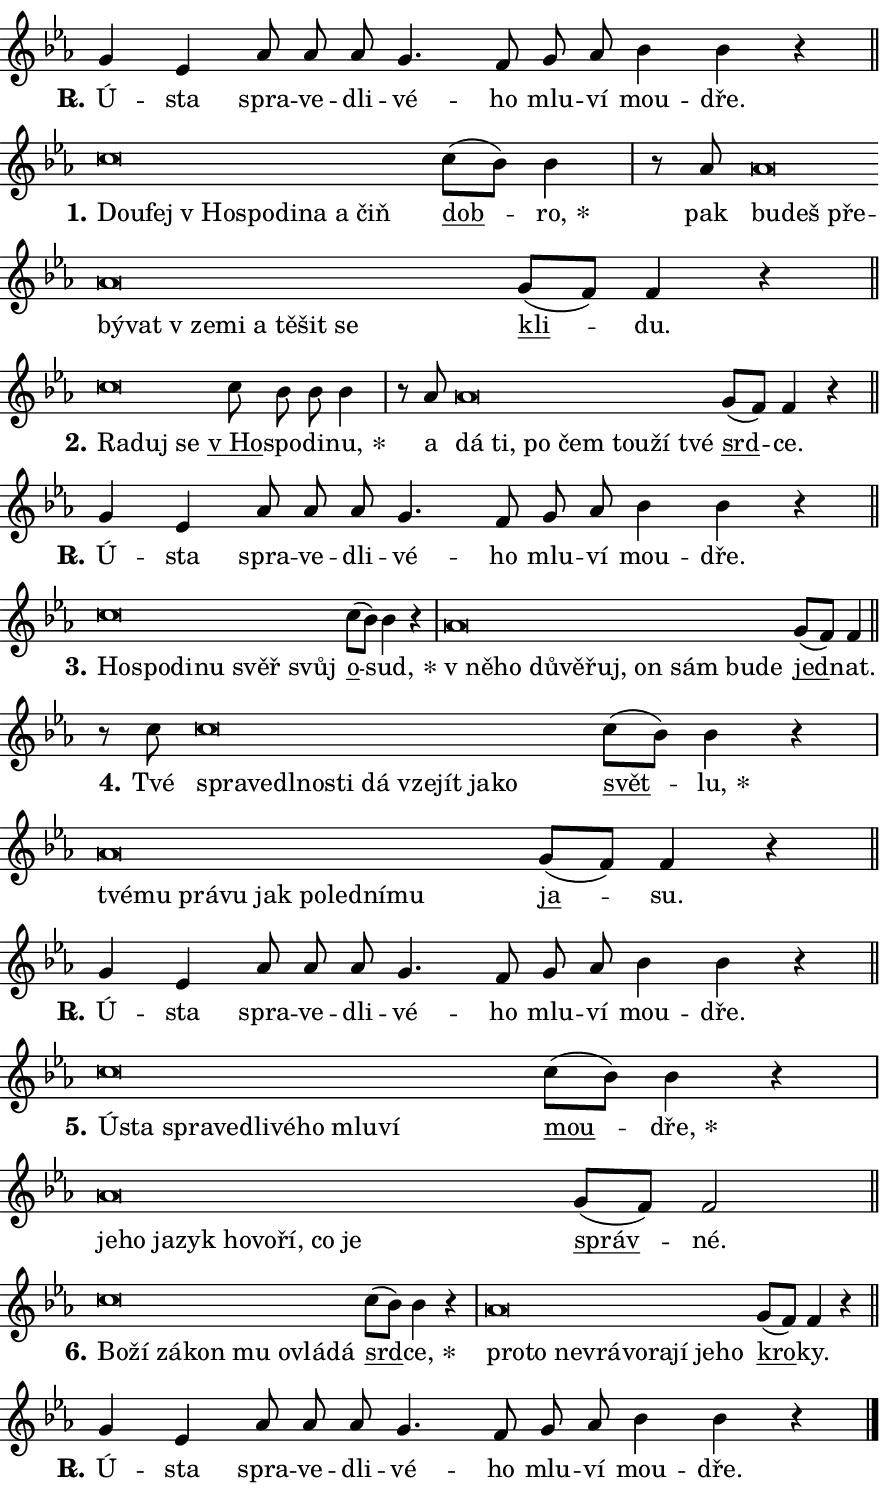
\version "2.24.0"
\header { tagline = "" }
\paper {
  indent = 0\cm
  top-margin = 0\cm
  right-margin = 0.13\cm % to fit lyric hyphens
  bottom-margin = 0\cm
  left-margin = 0\cm
  paper-width = 15\cm
  page-breaking = #ly:one-page-breaking
  system-system-spacing.basic-distance = #11
  score-system-spacing.basic-distance = #11
  ragged-last = ##f
}


%% Author: Thomas Morley
%% https://lists.gnu.org/archive/html/lilypond-user/2020-05/msg00002.html
#(define (line-position grob)
"Returns position of @var[grob} in current system:
   @code{'start}, if at first time-step
   @code{'end}, if at last time-step
   @code{'middle} otherwise
"
  (let* ((col (ly:item-get-column grob))
         (ln (ly:grob-object col 'left-neighbor))
         (rn (ly:grob-object col 'right-neighbor))
         (col-to-check-left (if (ly:grob? ln) ln col))
         (col-to-check-right (if (ly:grob? rn) rn col))
         (break-dir-left
           (and
             (ly:grob-property col-to-check-left 'non-musical #f)
             (ly:item-break-dir col-to-check-left)))
         (break-dir-right
           (and
             (ly:grob-property col-to-check-right 'non-musical #f)
             (ly:item-break-dir col-to-check-right))))
        (cond ((eqv? 1 break-dir-left) 'start)
              ((eqv? -1 break-dir-right) 'end)
              (else 'middle))))

#(define (tranparent-at-line-position vctor)
  (lambda (grob)
  "Relying on @code{line-position} select the relevant enry from @var{vctor}.
Used to determine transparency,"
    (case (line-position grob)
      ((end) (not (vector-ref vctor 0)))
      ((middle) (not (vector-ref vctor 1)))
      ((start) (not (vector-ref vctor 2))))))

noteHeadBreakVisibility =
#(define-music-function (break-visibility)(vector?)
"Makes @code{NoteHead}s transparent relying on @var{break-visibility}"
#{
  \override NoteHead.transparent =
    #(tranparent-at-line-position break-visibility)
#})

#(define delete-ledgers-for-transparent-note-heads
  (lambda (grob)
    "Reads whether a @code{NoteHead} is transparent.
If so this @code{NoteHead} is removed from @code{'note-heads} from
@var{grob}, which is supposed to be @code{LedgerLineSpanner}.
As a result ledgers are not printed for this @code{NoteHead}"
    (let* ((nhds-array (ly:grob-object grob 'note-heads))
           (nhds-list
             (if (ly:grob-array? nhds-array)
                 (ly:grob-array->list nhds-array)
                 '()))
           ;; Relies on the transparent-property being done before
           ;; Staff.LedgerLineSpanner.after-line-breaking is executed.
           ;; This is fragile ...
           (to-keep
             (remove
               (lambda (nhd)
                 (ly:grob-property nhd 'transparent #f))
               nhds-list)))
      ;; TODO find a better method to iterate over grob-arrays, similiar
      ;; to filter/remove etc for lists
      ;; For now rebuilt from scratch
      (set! (ly:grob-object grob 'note-heads)  '())
      (for-each
        (lambda (nhd)
          (ly:pointer-group-interface::add-grob grob 'note-heads nhd))
        to-keep))))

squashNotes = {
  \override NoteHead.X-extent = #'(-0.2 . 0.2)
  \override NoteHead.Y-extent = #'(-0.75 . 0)
  \override NoteHead.stencil =
    #(lambda (grob)
       (let ((pos (ly:grob-property grob 'staff-position)))
         (begin
           (if (< pos -7) (display "ERROR: Lower brevis then expected\n") (display ""))
           (if (<= pos -6) ly:text-interface::print ly:note-head::print))))
}
unSquashNotes = {
  \revert NoteHead.X-extent
  \revert NoteHead.Y-extent
  \revert NoteHead.stencil
}

hideNotes = \noteHeadBreakVisibility #begin-of-line-visible
unHideNotes = \noteHeadBreakVisibility #all-visible

% work-around for resetting accidentals
% https://lilypond.org/doc/v2.23/Documentation/notation/displaying-rhythms#unmetered-music
cadenzaMeasure = {
  \cadenzaOff
  \partial 1024 s1024
  \cadenzaOn
}

#(define-markup-command (accent layout props text) (markup?)
  "Underline accented syllable"
  (interpret-markup layout props
    #{\markup \override #'(offset . 4.3) \underline { #text }#}))

responsum = \markup \concat {
  "R" \hspace #-1.05 \path #0.1 #'((moveto 0 0.07) (lineto 0.9 0.8)) \hspace #0.05 "."
}

spaceSize = #0.6828661417322834 % exact space size for TeX Gyre Schola

\layout {
  \context {
    \Staff
    \remove "Time_signature_engraver"
    \override LedgerLineSpanner.after-line-breaking = #delete-ledgers-for-transparent-note-heads
  }
  \context {
    \Lyrics {
      \override LyricSpace.minimum-distance = \spaceSize
      \override LyricText.font-name = #"TeX Gyre Schola"
      \override LyricText.font-size = 1
      \override StanzaNumber.font-name = #"TeX Gyre Schola Bold"
      \override StanzaNumber.font-size = 1
    }
  }
  \context {
    \Score 
    \override NoteHead.text =
      #(lambda (grob) 
        (let ((pos (ly:grob-property grob 'staff-position)))
          #{\markup {
            \combine
              \halign #-0.55 \raise #(if (= pos -6) 0 0.5) \override #'(thickness . 2) \draw-line #'(3.2 . 0)
              \musicglyph "noteheads.sM1"
          }#}))
  }
}

% magnetic-lyrics.ily
%
%   written by
%     Jean Abou Samra <jean@abou-samra.fr>
%     Werner Lemberg <wl@gnu.org>
%
%   adapted by
%     Jiri Hon <jiri.hon@gmail.com>
%
% Version 2022-Apr-15

% https://www.mail-archive.com/lilypond-user@gnu.org/msg149350.html

#(define (Left_hyphen_pointer_engraver context)
   "Collect syllable-hyphen-syllable occurrences in lyrics and store
them in properties.  This engraver only looks to the left.  For
example, if the lyrics input is @code{foo -- bar}, it does the
following.

@itemize @bullet
@item
Set the @code{text} property of the @code{LyricHyphen} grob between
@q{foo} and @q{bar} to @code{foo}.

@item
Set the @code{left-hyphen} property of the @code{LyricText} grob with
text @q{foo} to the @code{LyricHyphen} grob between @q{foo} and
@q{bar}.
@end itemize

Use this auxiliary engraver in combination with the
@code{lyric-@/text::@/apply-@/magnetic-@/offset!} hook."
   (let ((hyphen #f)
         (text #f))
     (make-engraver
      (acknowledgers
       ((lyric-syllable-interface engraver grob source-engraver)
        (set! text grob)))
      (end-acknowledgers
       ((lyric-hyphen-interface engraver grob source-engraver)
        ;(when (not (grob::has-interface grob 'lyric-space-interface))
          (set! hyphen grob)));)
      ((stop-translation-timestep engraver)
       (when (and text hyphen)
         (ly:grob-set-object! text 'left-hyphen hyphen))
       (set! text #f)
       (set! hyphen #f)))))

#(define (lyric-text::apply-magnetic-offset! grob)
   "If the space between two syllables is less than the value in
property @code{LyricText@/.details@/.squash-threshold}, move the right
syllable to the left so that it gets concatenated with the left
syllable.

Use this function as a hook for
@code{LyricText@/.after-@/line-@/breaking} if the
@code{Left_@/hyphen_@/pointer_@/engraver} is active."
   (let ((hyphen (ly:grob-object grob 'left-hyphen #f)))
     (when hyphen
       (let ((left-text (ly:spanner-bound hyphen LEFT)))
         (when (grob::has-interface left-text 'lyric-syllable-interface)
           (let* ((common (ly:grob-common-refpoint grob left-text X))
                  (this-x-ext (ly:grob-extent grob common X))
                  (left-x-ext
                   (begin
                     ;; Trigger magnetism for left-text.
                     (ly:grob-property left-text 'after-line-breaking)
                     (ly:grob-extent left-text common X)))
                  ;; `delta` is the gap width between two syllables.
                  (delta (- (interval-start this-x-ext)
                            (interval-end left-x-ext)))
                  (details (ly:grob-property grob 'details))
                  (threshold (assoc-get 'squash-threshold details 0.2)))
             (when (< delta threshold)
               (let* (;; We have to manipulate the input text so that
                      ;; ligatures crossing syllable boundaries are not
                      ;; disabled.  For languages based on the Latin
                      ;; script this is essentially a beautification.
                      ;; However, for non-Western scripts it can be a
                      ;; necessity.
                      (lt (ly:grob-property left-text 'text))
                      (rt (ly:grob-property grob 'text))
                      (is-space (grob::has-interface hyphen 'lyric-space-interface))
                      (space (if is-space " " ""))
                      (extra-delta (if is-space spaceSize 0))
                      ;; Append new syllable.
                      (ltrt-space (if (and (string? lt) (string? rt))
                                (string-append lt space rt)
                                (make-concat-markup (list lt space rt))))
                      ;; Right-align `ltrt` to the right side.
                      (ltrt-space-markup (grob-interpret-markup
                               grob
                               (make-translate-markup
                                (cons (interval-length this-x-ext) 0)
                                (make-right-align-markup ltrt-space)))))
                 (begin
                   ;; Don't print `left-text`.
                   (ly:grob-set-property! left-text 'stencil #f)
                   ;; Set text and stencil (which holds all collected
                   ;; syllables so far) and shift it to the left.
                   (ly:grob-set-property! grob 'text ltrt-space)
                   (ly:grob-set-property! grob 'stencil ltrt-space-markup)
                   (ly:grob-translate-axis! grob (- (- delta extra-delta)) X))))))))))


#(define (lyric-hyphen::displace-bounds-first grob)
   ;; Make very sure this callback isn't triggered too early.
   (let ((left (ly:spanner-bound grob LEFT))
         (right (ly:spanner-bound grob RIGHT)))
     (ly:grob-property left 'after-line-breaking)
     (ly:grob-property right 'after-line-breaking)
     (ly:lyric-hyphen::print grob)))

squashThreshold = #0.4

\layout {
  \context {
    \Lyrics
    \consists #Left_hyphen_pointer_engraver
    \override LyricText.after-line-breaking =
      #lyric-text::apply-magnetic-offset!
    \override LyricHyphen.stencil = #lyric-hyphen::displace-bounds-first
    \override LyricText.details.squash-threshold = \squashThreshold
    \override LyricHyphen.minimum-distance = 0
    \override LyricHyphen.minimum-length = \squashThreshold
  }
}

squashText = \override LyricText.details.squash-threshold = 9999
unSquashText = \override LyricText.details.squash-threshold = \squashThreshold

leftText = \override LyricText.self-alignment-X = #LEFT
unLeftText = \revert LyricText.self-alignment-X

starOffset = #(lambda (grob) 
                (let ((x_offset (ly:self-alignment-interface::aligned-on-x-parent grob)))
                  (if (= x_offset 0) 0 (+ x_offset 1.2))))

star = #(define-music-function (syllable)(string?)
"Append star separator at the end of a syllable"
#{
  \once \override LyricText.X-offset = #starOffset
  \lyricmode { \markup {
    #syllable
    \override #'((font-name . "TeX Gyre Schola Bold")) \hspace #0.2 \lower #0.65 \larger "*"
  } }
#})

starAccent = #(define-music-function (syllable)(string?)
"Append star separator at the end of a syllable and make accent"
#{
  \once \override LyricText.X-offset = #starOffset
  \lyricmode { \markup {
    \accent #syllable
    \override #'((font-name . "TeX Gyre Schola Bold")) \hspace #0.2 \lower #0.65 \larger "*"
  } }
#})

breath = #(define-music-function (syllable)(string?)
"Append breathing indicator at the end of a syllable"
#{
  \lyricmode { \markup { #syllable "+" } }
#})

optionalBreath = #(define-music-function (syllable)(string?)
"Append optional breathing indicator at the end of a syllable"
#{
  \lyricmode { \markup { #syllable "(+)" } }
#})


\score {
    <<
        \new Voice = "melody" { \cadenzaOn \key es \major \relative { g'4 es as8 as as \bar "" g4. f8 \bar "" g as bes4 bes r \cadenzaMeasure \bar "||" \break } }
        \new Lyrics \lyricsto "melody" { \lyricmode { \set stanza = \responsum
Ú -- sta spra -- ve -- dli -- vé -- ho mlu -- ví mou -- dře. } }
    >>
    \layout {}
}

\score {
    <<
        \new Voice = "melody" { \cadenzaOn \key es \major \relative { \squashNotes c''\breve*1/16 \hideNotes \breve*1/16 \bar "" \breve*1/16 \bar "" \breve*1/16 \bar "" \breve*1/16 \bar "" \breve*1/16 \bar "" \breve*1/16 \breve*1/16 \bar "" \unHideNotes \unSquashNotes \bar "" c8[( bes)] bes4 \cadenzaMeasure \bar "|" r8 as8 \squashNotes as\breve*1/16 \hideNotes \breve*1/16 \bar "" \breve*1/16 \bar "" \breve*1/16 \bar "" \breve*1/16 \bar "" \breve*1/16 \bar "" \breve*1/16 \bar "" \breve*1/16 \bar "" \breve*1/16 \bar "" \breve*1/16 \breve*1/16 \bar "" \unHideNotes \unSquashNotes \bar "" g8[( f)] f4 r \cadenzaMeasure \bar "||" \break } }
        \new Lyrics \lyricsto "melody" { \lyricmode { \set stanza = "1."
\leftText Dou -- \squashText fej "v Ho" -- spo -- di -- na a čiň \unLeftText \unSquashText \markup \accent dob -- \star ro, pak \leftText bu -- \squashText deš pře -- bý -- vat "v ze" -- mi a tě -- šit se \unLeftText \unSquashText \markup \accent kli -- du. } }
    >>
    \layout {}
}

\score {
    <<
        \new Voice = "melody" { \cadenzaOn \key es \major \relative { \squashNotes c''\breve*1/16 \hideNotes \breve*1/16 \breve*1/16 \bar "" \unHideNotes \unSquashNotes \bar "" c8 bes bes bes4 \cadenzaMeasure \bar "|" r8 as8 \squashNotes as\breve*1/16 \hideNotes \breve*1/16 \bar "" \breve*1/16 \bar "" \breve*1/16 \bar "" \breve*1/16 \bar "" \breve*1/16 \breve*1/16 \bar "" \unHideNotes \unSquashNotes \bar "" g8[( f)] f4 r \cadenzaMeasure \bar "||" \break } }
        \new Lyrics \lyricsto "melody" { \lyricmode { \set stanza = "2."
\leftText Ra -- \squashText duj se \unLeftText \unSquashText \markup \accent "v Ho" -- spo -- di -- \star nu, a \leftText dá \squashText ti, po čem tou -- ží tvé \unLeftText \unSquashText \markup \accent srd -- ce. } }
    >>
    \layout {}
}

\score {
    <<
        \new Voice = "melody" { \cadenzaOn \key es \major \relative { g'4 es as8 as as \bar "" g4. f8 \bar "" g as bes4 bes r \cadenzaMeasure \bar "||" \break } }
        \new Lyrics \lyricsto "melody" { \lyricmode { \set stanza = \responsum
Ú -- sta spra -- ve -- dli -- vé -- ho mlu -- ví mou -- dře. } }
    >>
    \layout {}
}

\score {
    <<
        \new Voice = "melody" { \cadenzaOn \key es \major \relative { \squashNotes c''\breve*1/16 \hideNotes \breve*1/16 \bar "" \breve*1/16 \bar "" \breve*1/16 \bar "" \breve*1/16 \breve*1/16 \bar "" \unHideNotes \unSquashNotes \bar "" c8[( bes)] bes4 r \cadenzaMeasure \bar "|" \squashNotes as\breve*1/16 \hideNotes \breve*1/16 \bar "" \breve*1/16 \bar "" \breve*1/16 \bar "" \breve*1/16 \bar "" \breve*1/16 \bar "" \breve*1/16 \bar "" \breve*1/16 \breve*1/16 \bar "" \unHideNotes \unSquashNotes \bar "" g8[( f)] f4 \cadenzaMeasure \bar "||" \break } }
        \new Lyrics \lyricsto "melody" { \lyricmode { \set stanza = "3."
\leftText Ho -- \squashText spo -- di -- nu svěř svůj \unLeftText \unSquashText \markup \accent o -- \star sud, \leftText "v ně" -- \squashText ho dů -- vě -- řuj, on sám bu -- de \unLeftText \unSquashText \markup \accent jed -- nat. } }
    >>
    \layout {}
}

\score {
    <<
        \new Voice = "melody" { \cadenzaOn \key es \major \relative { r8 c''8 \squashNotes c\breve*1/16 \hideNotes \breve*1/16 \bar "" \breve*1/16 \bar "" \breve*1/16 \bar "" \breve*1/16 \bar "" \breve*1/16 \bar "" \breve*1/16 \bar "" \breve*1/16 \bar "" \breve*1/16 \breve*1/16 \bar "" \unHideNotes \unSquashNotes \bar "" c8[( bes)] bes4 r \cadenzaMeasure \bar "|" \squashNotes as\breve*1/16 \hideNotes \breve*1/16 \bar "" \breve*1/16 \bar "" \breve*1/16 \bar "" \breve*1/16 \bar "" \breve*1/16 \bar "" \breve*1/16 \bar "" \breve*1/16 \breve*1/16 \bar "" \unHideNotes \unSquashNotes \bar "" g8[( f)] f4 r \cadenzaMeasure \bar "||" \break } }
        \new Lyrics \lyricsto "melody" { \lyricmode { \set stanza = "4."
Tvé \leftText spra -- \squashText ve -- dl -- no -- sti dá vze -- jít ja -- ko \unLeftText \unSquashText \markup \accent svět -- \star lu, \leftText tvé -- \squashText mu prá -- vu jak po -- led -- ní -- mu \unLeftText \unSquashText \markup \accent ja -- su. } }
    >>
    \layout {}
}

\score {
    <<
        \new Voice = "melody" { \cadenzaOn \key es \major \relative { g'4 es as8 as as \bar "" g4. f8 \bar "" g as bes4 bes r \cadenzaMeasure \bar "||" \break } }
        \new Lyrics \lyricsto "melody" { \lyricmode { \set stanza = \responsum
Ú -- sta spra -- ve -- dli -- vé -- ho mlu -- ví mou -- dře. } }
    >>
    \layout {}
}

\score {
    <<
        \new Voice = "melody" { \cadenzaOn \key es \major \relative { \squashNotes c''\breve*1/16 \hideNotes \breve*1/16 \bar "" \breve*1/16 \bar "" \breve*1/16 \bar "" \breve*1/16 \bar "" \breve*1/16 \bar "" \breve*1/16 \bar "" \breve*1/16 \breve*1/16 \bar "" \unHideNotes \unSquashNotes \bar "" c8[( bes)] bes4 r \cadenzaMeasure \bar "|" \squashNotes as\breve*1/16 \hideNotes \breve*1/16 \bar "" \breve*1/16 \bar "" \breve*1/16 \bar "" \breve*1/16 \bar "" \breve*1/16 \bar "" \breve*1/16 \bar "" \breve*1/16 \breve*1/16 \bar "" \unHideNotes \unSquashNotes \bar "" g8[( f)] f2 \cadenzaMeasure \bar "||" \break } }
        \new Lyrics \lyricsto "melody" { \lyricmode { \set stanza = "5."
\leftText Ú -- \squashText sta spra -- ve -- dli -- vé -- ho mlu -- ví \unLeftText \unSquashText \markup \accent mou -- \star dře, \leftText je -- \squashText ho ja -- zyk ho -- vo -- ří, co je \unLeftText \unSquashText \markup \accent správ -- né. } }
    >>
    \layout {}
}

\score {
    <<
        \new Voice = "melody" { \cadenzaOn \key es \major \relative { \squashNotes c''\breve*1/16 \hideNotes \breve*1/16 \bar "" \breve*1/16 \bar "" \breve*1/16 \bar "" \breve*1/16 \bar "" \breve*1/16 \breve*1/16 \bar "" \unHideNotes \unSquashNotes \bar "" c8[( bes)] bes4 r \cadenzaMeasure \bar "|" \squashNotes as\breve*1/16 \hideNotes \breve*1/16 \bar "" \breve*1/16 \bar "" \breve*1/16 \bar "" \breve*1/16 \bar "" \breve*1/16 \bar "" \breve*1/16 \bar "" \breve*1/16 \breve*1/16 \bar "" \unHideNotes \unSquashNotes \bar "" g8[( f)] f4 r \cadenzaMeasure \bar "||" \break } }
        \new Lyrics \lyricsto "melody" { \lyricmode { \set stanza = "6."
\leftText Bo -- \squashText ží zá -- kon mu ovlá -- dá \unLeftText \unSquashText \markup \accent srd -- \star ce, \leftText pro -- \squashText to ne -- vrá -- vo -- ra -- jí je -- ho \unLeftText \unSquashText \markup \accent kro -- ky. } }
    >>
    \layout {}
}

\score {
    <<
        \new Voice = "melody" { \cadenzaOn \key es \major \relative { g'4 es as8 as as \bar "" g4. f8 \bar "" g as bes4 bes r \cadenzaMeasure \bar "||" \break } \bar "|." }
        \new Lyrics \lyricsto "melody" { \lyricmode { \set stanza = \responsum
Ú -- sta spra -- ve -- dli -- vé -- ho mlu -- ví mou -- dře. } }
    >>
    \layout {}
}
